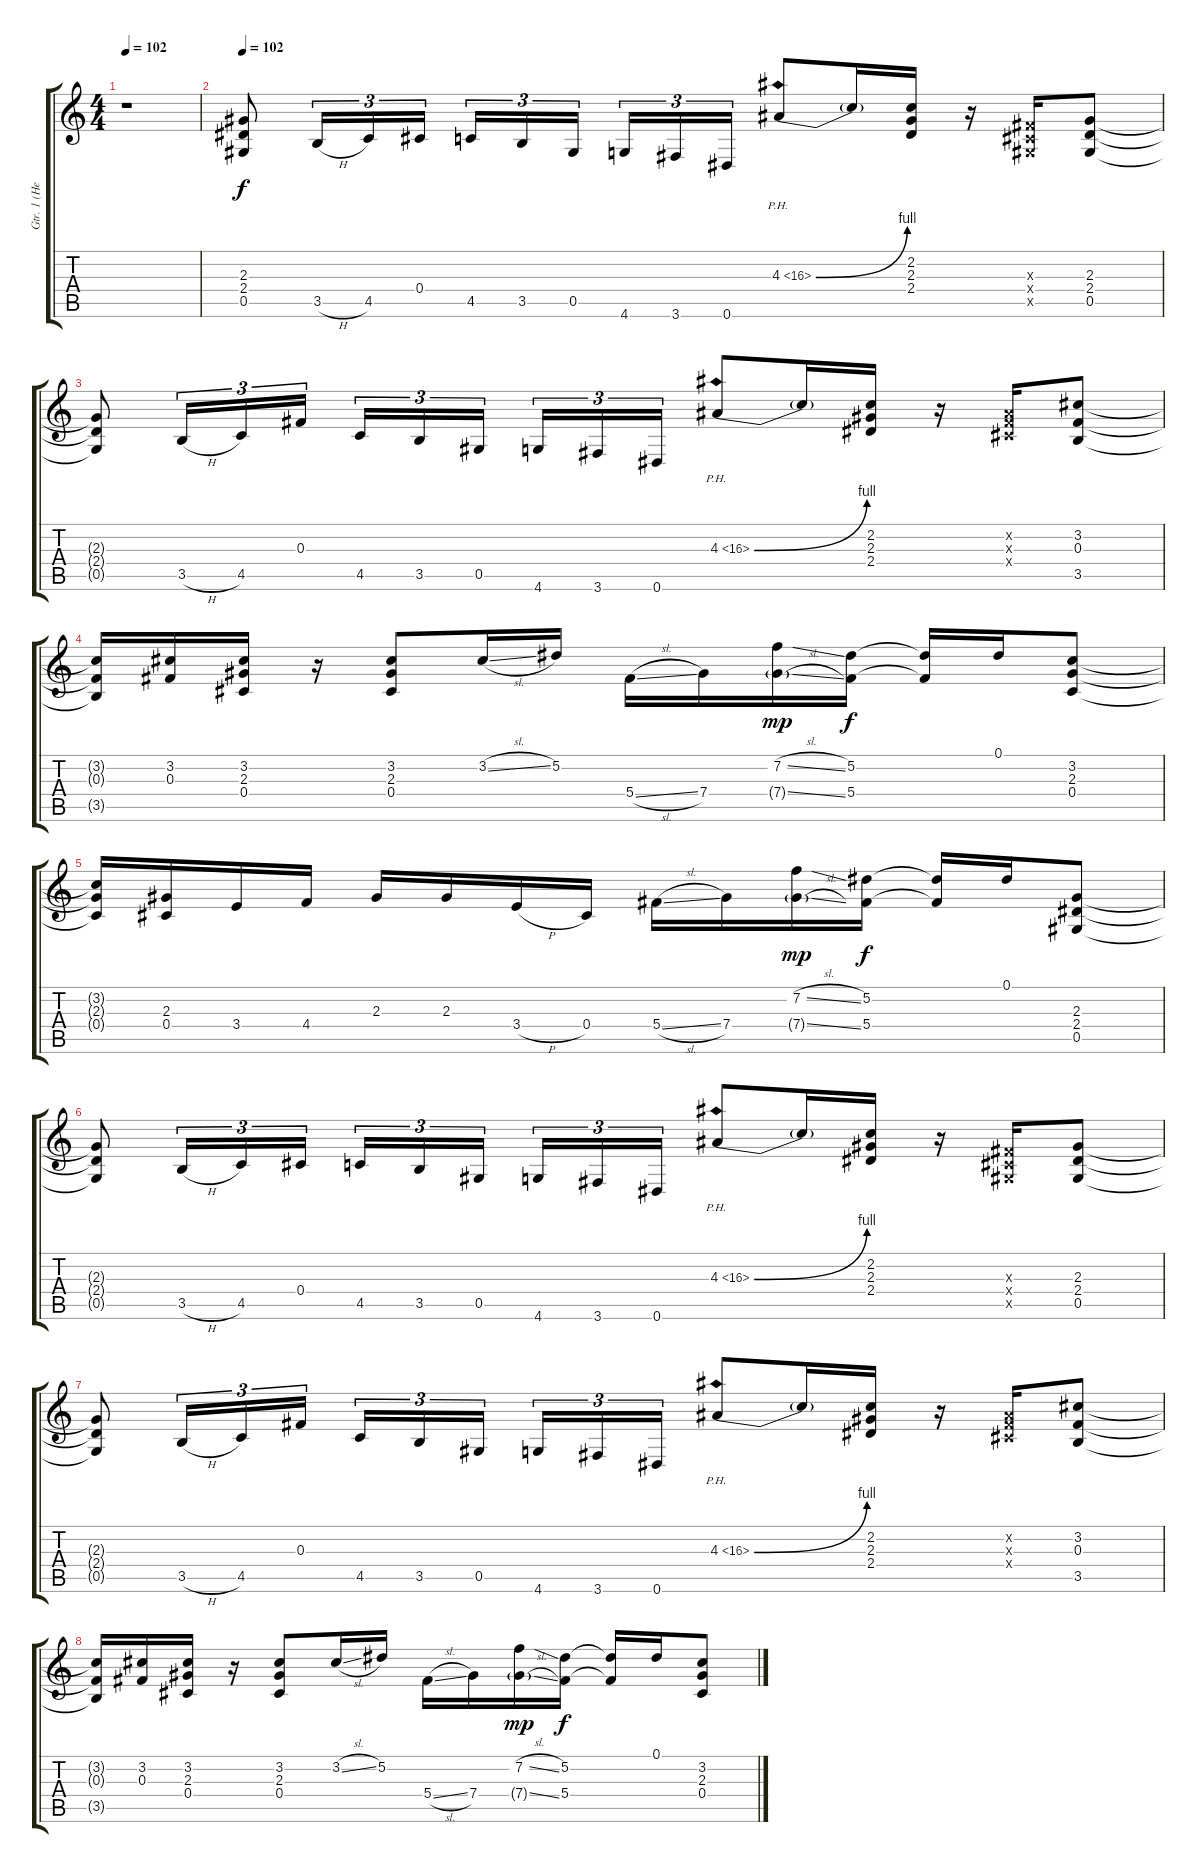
\track ("Gtr. 1 (He-Man)" "Gtr. 1 (He") {instrument distortionguitar}
\staff {score tabs}
\tuning (Eb4 Bb3 Gb3 Db3 Ab2 Eb2) {hide}
\ts (4 4)
\tempo 102
\clef g2
\ks c
r.1{dy f} |
\tempo 102
(2.3 2.4 0.5).8 3.5{h}.16{tu (3 2)} 4.5.16{tu (3 2)} 0.4.16{tu (3 2)} 4.5.16{tu (3 2)} 3.5.16{tu (3 2)} 0.5.16{tu (3 2)} 4.6.16{tu (3 2)} 3.6.16{tu (3 2)} 0.6.16{tu (3 2)} 4.3{be (bend 0 0 60 4) ph 12}.8 4.3{t}.16 (2.2 2.3 2.4).16 r.16 (0.3{x} 0.4{x} 0.5{x}).16 (2.3 2.4 0.5).8 |
(2.3{t} 2.4{t} 0.5{t}).8 3.5{h}.16{tu (3 2)} 4.5.16{tu (3 2)} 0.3.16{tu (3 2)} 4.5.16{tu (3 2)} 3.5.16{tu (3 2)} 0.5.16{tu (3 2)} 4.6.16{tu (3 2)} 3.6.16{tu (3 2)} 0.6.16{tu (3 2)} 4.3{be (bend 0 0 60 4) ph 12}.8 4.3{t}.16 (2.2 2.3 2.4).16 r.16 (0.2{x} 0.3{x} 0.4{x}).16 (3.2 0.3 3.5).8 |
(3.2{t} 0.3{t} 3.5{t}).16 (3.2 0.3).16 (3.2 2.3 0.4).16 r.16 (3.2 2.3 0.4).8 3.2{sl}.16 5.2.16 5.4{sl}.16 7.4.16 (7.2{sl} 7.4{sl g}).16{dy mp} (5.2 5.4).16{dy f} (5.2{t} 5.4{t}).16 0.1.16 (3.2 2.3 0.4).8 |
(3.2{t} 2.3{t} 0.4{t}).16 (2.3 0.4).16 3.4.16 4.4.16 2.3.16 2.3.16 3.4{h}.16 0.4.16 5.4{sl}.16 7.4.16 (7.2{sl} 7.4{sl g}).16{dy mp} (5.2 5.4).16{dy f} (5.2{t} 5.4{t}).16 0.1.16 (2.3 2.4 0.5).8 |
(2.3{t} 2.4{t} 0.5{t}).8 3.5{h}.16{tu (3 2)} 4.5.16{tu (3 2)} 0.4.16{tu (3 2)} 4.5.16{tu (3 2)} 3.5.16{tu (3 2)} 0.5.16{tu (3 2)} 4.6.16{tu (3 2)} 3.6.16{tu (3 2)} 0.6.16{tu (3 2)} 4.3{be (bend 0 0 60 4) ph 12}.8 4.3{t}.16 (2.2 2.3 2.4).16 r.16 (0.3{x} 0.4{x} 0.5{x}).16 (2.3 2.4 0.5).8 |
(2.3{t} 2.4{t} 0.5{t}).8 3.5{h}.16{tu (3 2)} 4.5.16{tu (3 2)} 0.3.16{tu (3 2)} 4.5.16{tu (3 2)} 3.5.16{tu (3 2)} 0.5.16{tu (3 2)} 4.6.16{tu (3 2)} 3.6.16{tu (3 2)} 0.6.16{tu (3 2)} 4.3{be (bend 0 0 60 4) ph 12}.8 4.3{t}.16 (2.2 2.3 2.4).16 r.16 (0.2{x} 0.3{x} 0.4{x}).16 (3.2 0.3 3.5).8 |
(3.2{t} 0.3{t} 3.5{t}).16 (3.2 0.3).16 (3.2 2.3 0.4).16 r.16 (3.2 2.3 0.4).8 3.2{sl}.16 5.2.16 5.4{sl}.16 7.4.16 (7.2{sl} 7.4{sl g}).16{dy mp} (5.2 5.4).16{dy f} (5.2{t} 5.4{t}).16 0.1.16 (3.2 2.3 0.4).8
